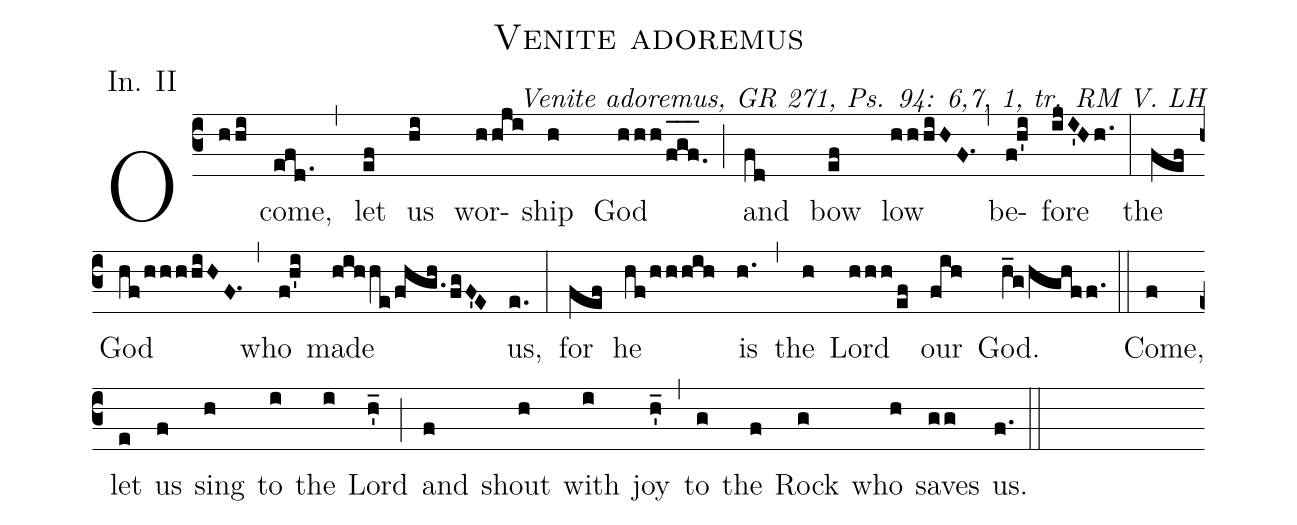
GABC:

name: Venite adoremus;
office-part: Introitus;
mode: 2;
annotation: In. II;
commentary: Venite adoremus, GR 271, Ps. 94: 6,7, 1, tr. RM V. LH;
%%
(c3)O(hhi) come,(efd.1) (,) let(ef) us(hi) wor(hhji)ship(h) God(hhh/f_[oh:h]g_[oh:h]f._[oh:h]) (;)
and(fd) bow(ef) low(hhhiHF.1) (,) be(f!h'i)fore(ijI'Hh.) (:) the(fef) God(hf/hhhhiHF.1) (,) who(f!h'i) made(hihhe/f.hgh/fgF'E) us,(e.) (:)
for(fef) he(hf/hhhih) is(h.) (,)
the(h) Lord(hhh/ef) our(fih) God.(h_g/hghf/f.) (::)


Come,(f) let(e) us(f) sing(h) to(i) the(i) Lord(h'_) (;)
and(f) shout(h) with(i) joy(h_') (,) to(g) the(f) Rock(g) who(h) saves(gg) us.(f.) (::)
